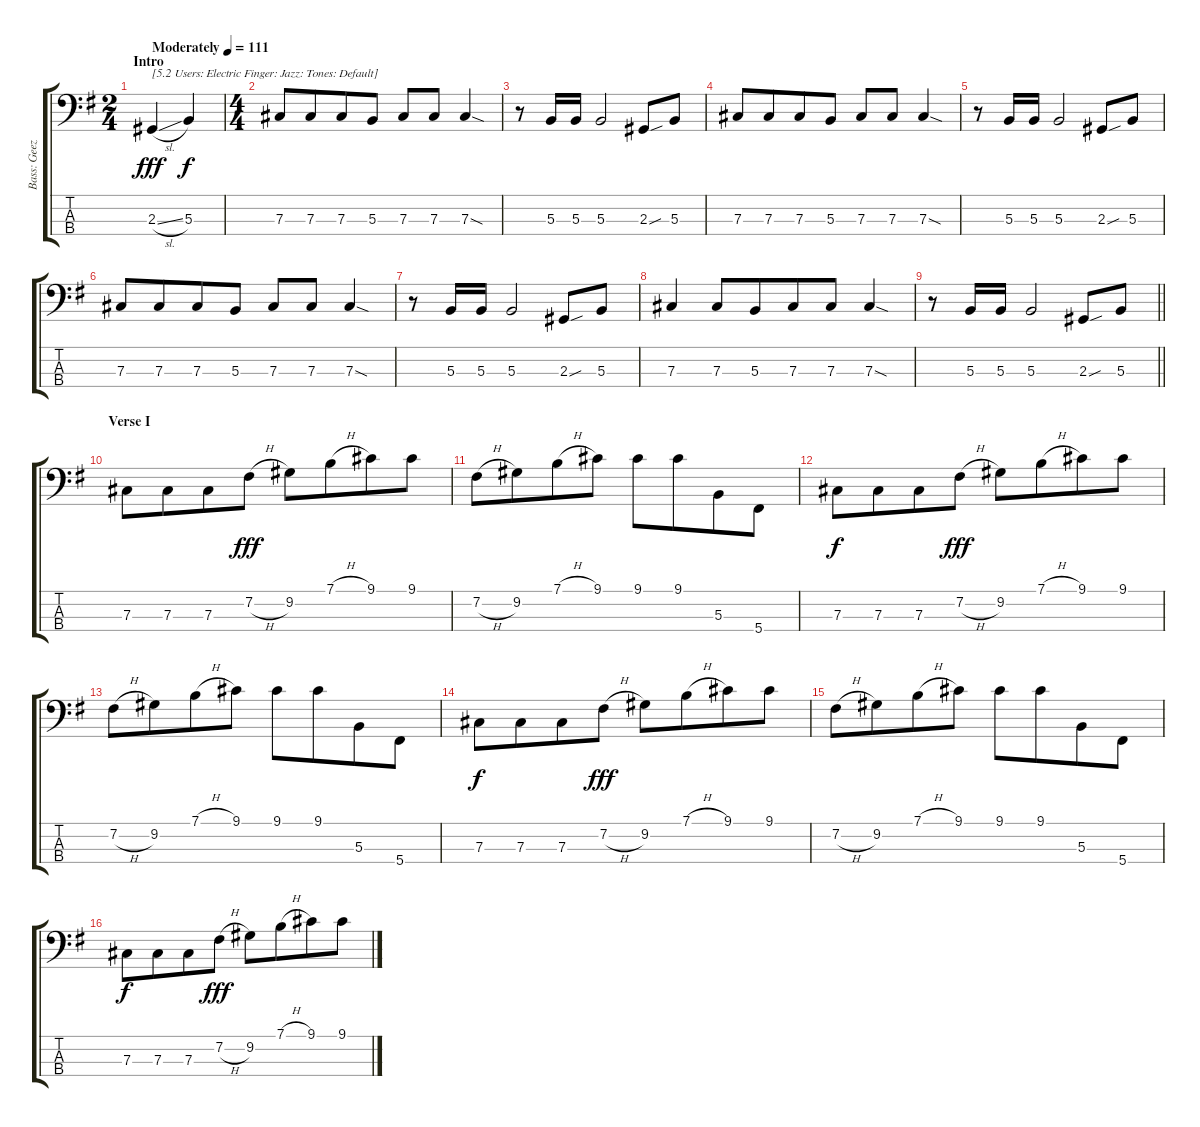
\track ("Bass: Geezer" "Bass: Geez") {instrument electricbassfinger}
\staff {score tabs}
\tuning (E2 B1 Gb1 Db1) {hide}
\ts (2 4)
\section ("" "Intro")
\tempo (111 "Moderately")
\clef f4
\ks g
2.3{sl}.4{txt "[5.2 Users: Electric Finger: Jazz: Tones: Default]" dy fff instrument electricbassfinger} 5.3.4{dy f} |
\ts (4 4)
7.3.8 7.3.8{beam merge} 7.3.8 5.3.8 7.3.8 7.3.8 7.3{sod}.4 |
r.8 5.3.16 5.3.16 5.3.2 2.3{sou}.8 5.3.8 |
7.3.8 7.3.8{beam merge} 7.3.8 5.3.8 7.3.8 7.3.8 7.3{sod}.4 |
r.8 5.3.16 5.3.16 5.3.2 2.3{sou}.8 5.3.8 |
7.3.8 7.3.8{beam merge} 7.3.8 5.3.8 7.3.8 7.3.8 7.3{sod}.4 |
r.8 5.3.16 5.3.16 5.3.2 2.3{sou}.8 5.3.8 |
7.3.4 7.3.8 5.3.8{beam merge} 7.3.8 7.3.8 7.3{sod}.4 |
\barLineRight lightlight
r.8 5.3.16 5.3.16 5.3.2 2.3{sou}.8 5.3.8 |
\section ("" "Verse I")
7.3.8 7.3.8{beam merge} 7.3.8 7.2{h}.8{dy fff} 9.2.8 7.1{h}.8{beam merge} 9.1.8 9.1.8 |
7.2{h}.8 9.2.8{beam merge} 7.1{h}.8{beam merge} 9.1.8 9.1.8 9.1.8{beam merge} 5.3.8 5.4.8 |
7.3.8{dy f} 7.3.8{beam merge} 7.3.8 7.2{h}.8{dy fff} 9.2.8 7.1{h}.8{beam merge} 9.1.8 9.1.8 |
7.2{h}.8 9.2.8{beam merge} 7.1{h}.8{beam merge} 9.1.8 9.1.8 9.1.8{beam merge} 5.3.8 5.4.8 |
7.3.8{dy f} 7.3.8{beam merge} 7.3.8 7.2{h}.8{dy fff} 9.2.8 7.1{h}.8{beam merge} 9.1.8 9.1.8 |
7.2{h}.8 9.2.8{beam merge} 7.1{h}.8{beam merge} 9.1.8 9.1.8 9.1.8{beam merge} 5.3.8 5.4.8 |
7.3.8{dy f} 7.3.8{beam merge} 7.3.8 7.2{h}.8{dy fff} 9.2.8 7.1{h}.8{beam merge} 9.1.8 9.1.8
